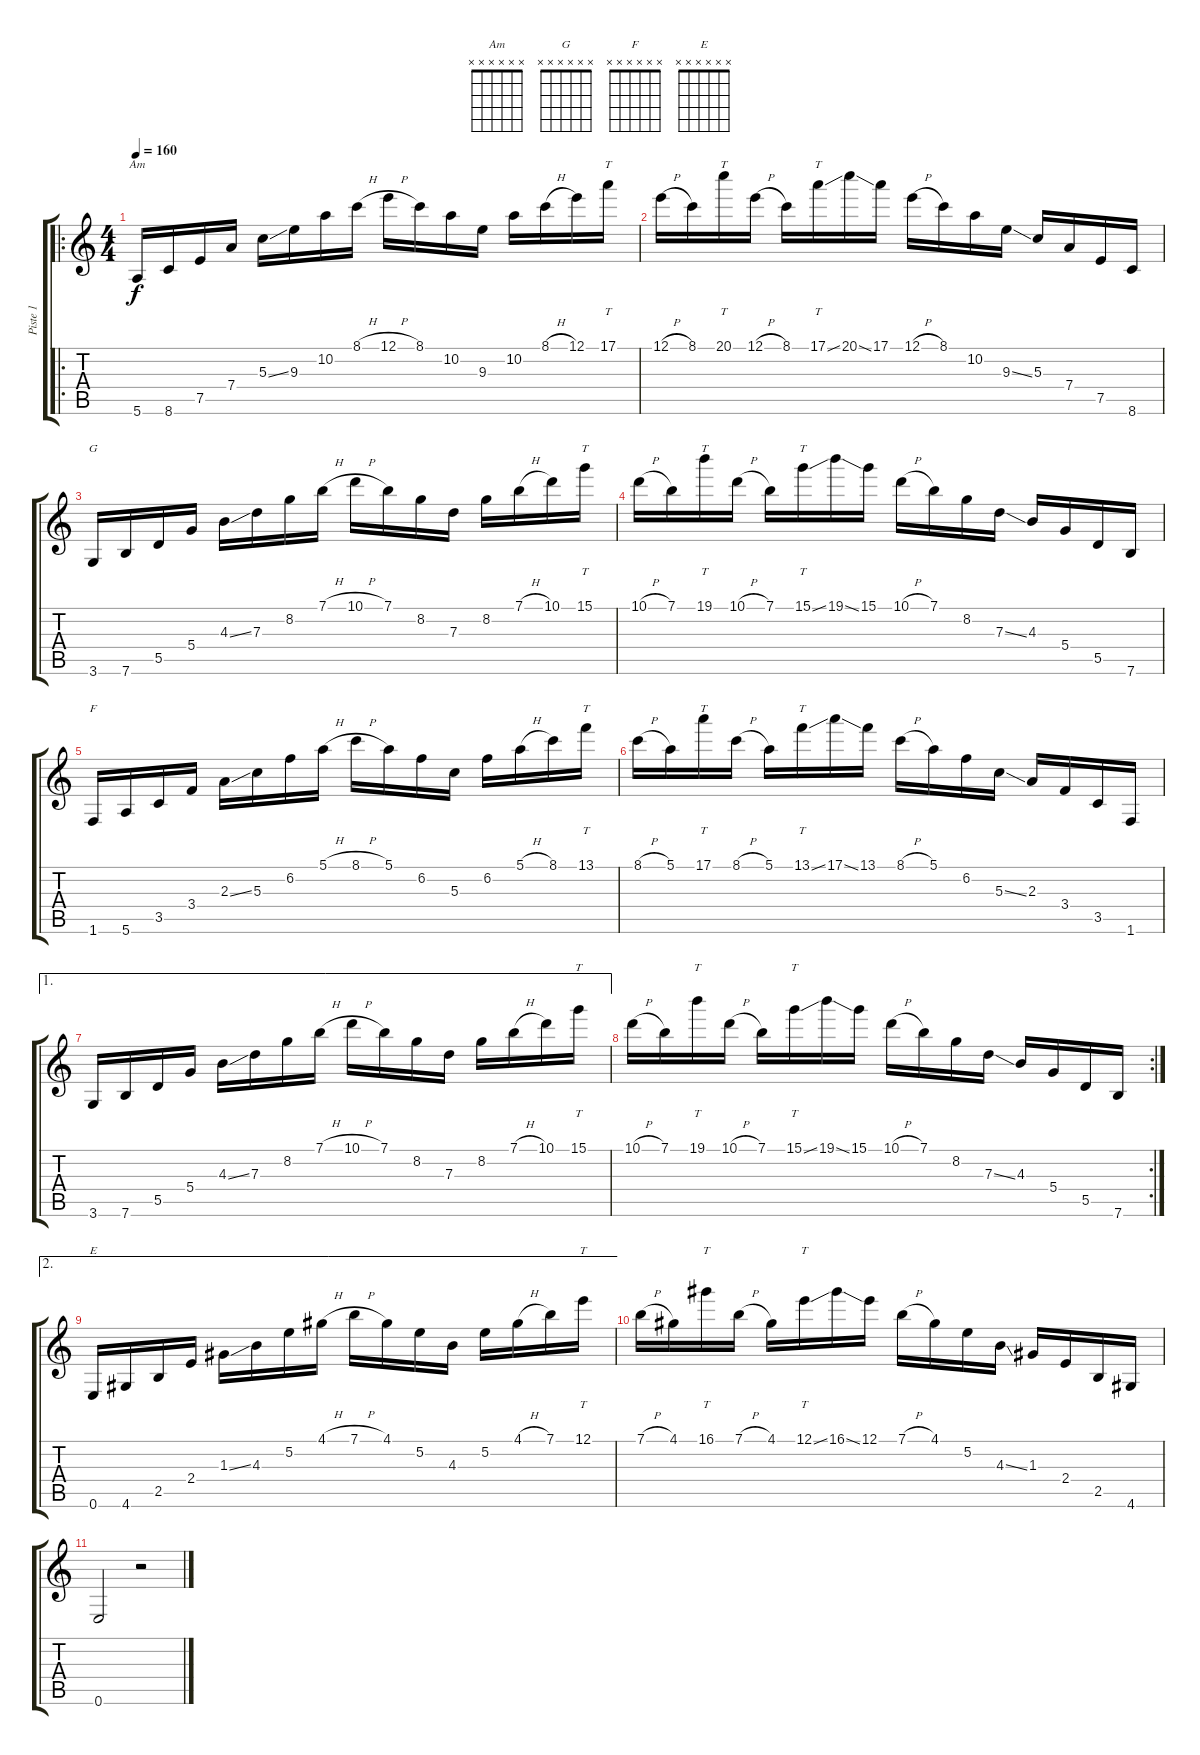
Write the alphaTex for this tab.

\track ("Piste 1" "Piste 1") {instrument distortionguitar}
\staff {score tabs}
\tuning (E4 B3 G3 D3 A2 E2) {hide}
\chord ("Am" x x x x x x) {firstfret 0}
\chord ("G" x x x x x x) {firstfret 0}
\chord ("F" x x x x x x) {firstfret 0}
\chord ("E" x x x x x x) {firstfret 0}
\ro
\ts (4 4)
\tempo 160
\clef g2
\ks c
5.6.16{ch "Am" dy f instrument distortionguitar} 8.6.16 7.5.16 7.4.16 5.3{ss}.16 9.3.16 10.2.16 8.1{h}.16 12.1{h}.16 8.1.16 10.2.16 9.3.16 10.2.16 8.1{h}.16 12.1.16 17.1.16{tt} |
12.1{h}.16 8.1.16 20.1.16{tt} 12.1{h}.16 8.1.16 17.1{ss}.16{tt} 20.1{ss}.16 17.1.16 12.1{h}.16 8.1.16 10.2.16 9.3{ss}.16 5.3.16 7.4.16 7.5.16 8.6.16 |
3.6.16{ch "G"} 7.6.16 5.5.16 5.4.16 4.3{ss}.16 7.3.16 8.2.16 7.1{h}.16 10.1{h}.16 7.1.16 8.2.16 7.3.16 8.2.16 7.1{h}.16 10.1.16 15.1.16{tt} |
10.1{h}.16 7.1.16 19.1.16{tt} 10.1{h}.16 7.1.16 15.1{ss}.16{tt} 19.1{ss}.16 15.1.16 10.1{h}.16 7.1.16 8.2.16 7.3{ss}.16 4.3.16 5.4.16 5.5.16 7.6.16 |
1.6.16{ch "F"} 5.6.16 3.5.16 3.4.16 2.3{ss}.16 5.3.16 6.2.16 5.1{h}.16 8.1{h}.16 5.1.16 6.2.16 5.3.16 6.2.16 5.1{h}.16 8.1.16 13.1.16{tt} |
8.1{h}.16 5.1.16 17.1.16{tt} 8.1{h}.16 5.1.16 13.1{ss}.16{tt} 17.1{ss}.16 13.1.16 8.1{h}.16 5.1.16 6.2.16 5.3{ss}.16 2.3.16 3.4.16 3.5.16 1.6.16 |
\ae 1
3.6.16 7.6.16 5.5.16 5.4.16 4.3{ss}.16 7.3.16 8.2.16 7.1{h}.16 10.1{h}.16 7.1.16 8.2.16 7.3.16 8.2.16 7.1{h}.16 10.1.16 15.1.16{tt} |
\rc 2
10.1{h}.16 7.1.16 19.1.16{tt} 10.1{h}.16 7.1.16 15.1{ss}.16{tt} 19.1{ss}.16 15.1.16 10.1{h}.16 7.1.16 8.2.16 7.3{ss}.16 4.3.16 5.4.16 5.5.16 7.6.16 |
\ae 2
0.6.16{ch "E"} 4.6.16 2.5.16 2.4.16 1.3{ss}.16 4.3.16 5.2.16 4.1{h}.16 7.1{h}.16 4.1.16 5.2.16 4.3.16 5.2.16 4.1{h}.16 7.1.16 12.1.16{tt} |
7.1{h}.16 4.1.16 16.1.16{tt} 7.1{h}.16 4.1.16 12.1{ss}.16{tt} 16.1{ss}.16 12.1.16 7.1{h}.16 4.1.16 5.2.16 4.3{ss}.16 1.3.16 2.4.16 2.5.16 4.6.16 |
0.6.2 r.2
